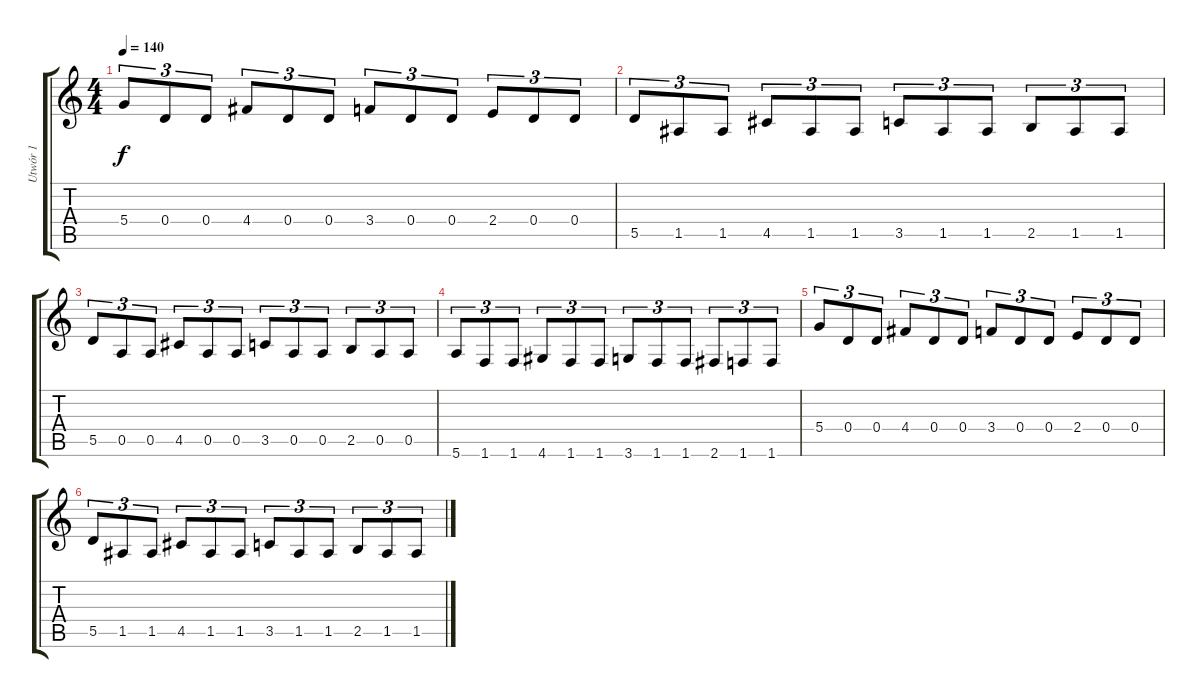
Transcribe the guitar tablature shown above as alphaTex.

\track ("Utwór 1" "Utwór 1") {instrument distortionguitar}
\staff {score tabs}
\tuning (E4 B3 G3 D3 A2 E2) {hide}
\ts (4 4)
\tempo 140
\clef g2
\ks c
5.4.8{tu (3 2) dy f volume 3} 0.4.8{tu (3 2)} 0.4.8{tu (3 2)} 4.4.8{tu (3 2)} 0.4.8{tu (3 2)} 0.4.8{tu (3 2)} 3.4.8{tu (3 2)} 0.4.8{tu (3 2)} 0.4.8{tu (3 2)} 2.4.8{tu (3 2)} 0.4.8{tu (3 2)} 0.4.8{tu (3 2)} |
5.5.8{tu (3 2) volume 2} 1.5.8{tu (3 2)} 1.5.8{tu (3 2)} 4.5.8{tu (3 2)} 1.5.8{tu (3 2)} 1.5.8{tu (3 2)} 3.5.8{tu (3 2)} 1.5.8{tu (3 2)} 1.5.8{tu (3 2)} 2.5.8{tu (3 2)} 1.5.8{tu (3 2)} 1.5.8{tu (3 2)} |
5.5.8{tu (3 2) volume 1} 0.5.8{tu (3 2)} 0.5.8{tu (3 2)} 4.5.8{tu (3 2)} 0.5.8{tu (3 2)} 0.5.8{tu (3 2)} 3.5.8{tu (3 2)} 0.5.8{tu (3 2)} 0.5.8{tu (3 2)} 2.5.8{tu (3 2)} 0.5.8{tu (3 2)} 0.5.8{tu (3 2)} |
5.6.8{tu (3 2) volume 0} 1.6.8{tu (3 2)} 1.6.8{tu (3 2)} 4.6.8{tu (3 2)} 1.6.8{tu (3 2)} 1.6.8{tu (3 2)} 3.6.8{tu (3 2)} 1.6.8{tu (3 2)} 1.6.8{tu (3 2)} 2.6.8{tu (3 2)} 1.6.8{tu (3 2)} 1.6.8{tu (3 2)} |
5.4.8{tu (3 2)} 0.4.8{tu (3 2)} 0.4.8{tu (3 2)} 4.4.8{tu (3 2)} 0.4.8{tu (3 2)} 0.4.8{tu (3 2)} 3.4.8{tu (3 2)} 0.4.8{tu (3 2)} 0.4.8{tu (3 2)} 2.4.8{tu (3 2)} 0.4.8{tu (3 2)} 0.4.8{tu (3 2)} |
5.5.8{tu (3 2)} 1.5.8{tu (3 2)} 1.5.8{tu (3 2)} 4.5.8{tu (3 2)} 1.5.8{tu (3 2)} 1.5.8{tu (3 2)} 3.5.8{tu (3 2)} 1.5.8{tu (3 2)} 1.5.8{tu (3 2)} 2.5.8{tu (3 2)} 1.5.8{tu (3 2)} 1.5.8{tu (3 2)}
